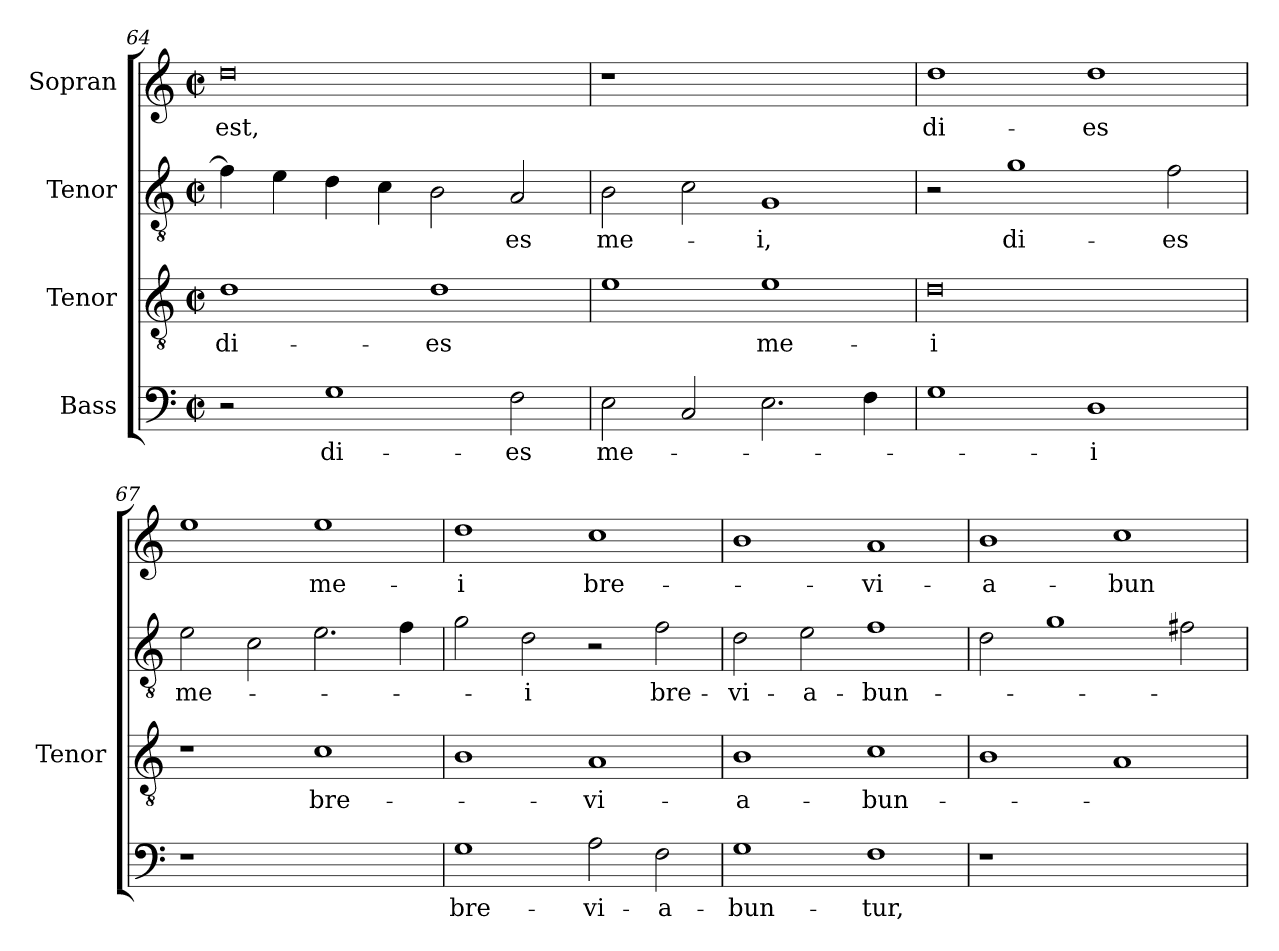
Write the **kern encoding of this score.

**kern	**text	**kern	**text	**kern	**text	**kern	**text
*part4	*part4	*part3	*part3	*part2	*part2	*part1	*part1
*staff4	*staff4	*staff3	*staff3	*staff2	*staff2	*staff1	*staff1
*I"Bass	*	*I"Tenor	*	*I"Tenor	*	*I"Sopran	*
*	*	*I'Tenor	*	*	*	*	*
!!LO:LB:g=z
*clefF4	*	*clefGv2	*	*clefGv2	*	*clefG2	*
*	*	*ITrd7c12	*	*ITrd7c12	*	*	*
*k[]	*	*k[]	*	*k[]	*	*k[]	*
*M2/2	*	*M2/2	*	*M2/2	*	*M2/2	*
*met(c|)	*	*met(c|)	*	*met(c|)	*	*met(c|)	*
=64	=64	=64	=64	=64	=64	=64	=64
!	!	!	!LO:LY:b:color=#000000	!	!	!	!
!	!	!	!	!	!	!	!LO:LY:b:color=#000000
2r	.	1Di	di-	4Fi\]	.	0ddi	est,
.	.	.	.	4Ei\	.	.	.
!	!LO:LY:b:color=#000000	!	!	!	!	!	!
1Gi	di-	.	.	4Di\	.	.	.
.	.	.	.	4Ci\	.	.	.
!	!	!	!LO:LY:b:color=#000000	!	!	!	!
.	.	1Di	-es	2BBi\	.	.	.
!	!LO:LY:b:color=#000000	!	!	!	!	!	!
!	!	!	!	!	!LO:LY:b:color=#000000	!	!
2Fi\	-es	.	.	2AAi/	-es	.	.
=65	=65	=65	=65	=65	=65	=65	=65
!	!LO:LY:b:color=#000000	!	!	!	!	!	!
!	!	!	!	!	!LO:LY:b:color=#000000	!LO:N:vis=1	!
2Ei\	me-	1Ei	.	2BBi\	me-	1r	.
2Ci/	.	.	.	2Ci\	.	.	.
!	!	!	!LO:LY:b:color=#000000	!	!	!	!
!	!	!	!	!	!LO:LY:b:color=#000000	!	!
2.Ei\	.	1Ei	me-	1GGi	-i,	1ryy	.
4Fi\	.	.	.	.	.	.	.
=66	=66	=66	=66	=66	=66	=66	=66
!	!	!	!LO:LY:b:color=#000000	!	!	!	!
!	!	!	!	!	!	!	!LO:LY:b:color=#000000
1Gi	.	0Di	-i	2r	.	1ddi	di-
!	!	!	!	!	!LO:LY:b:color=#000000	!	!
.	.	.	.	1Gi	di-	.	.
!	!LO:LY:b:color=#000000	!	!	!	!	!	!
!	!	!	!	!	!	!	!LO:LY:b:color=#000000
1Di	-i	.	.	.	.	1ddi	-es
!	!	!	!	!	!LO:LY:b:color=#000000	!	!
.	.	.	.	2Fi\	-es	.	.
=67	=67	=67	=67	=67	=67	=67	=67
!LO:N:vis=1	!	!	!	!	!	!	!
!	!	!	!	!	!LO:LY:b:color=#000000	!	!
1r	.	1r	.	2Ei\	me-	1eei	.
.	.	.	.	2Ci\	.	.	.
!	!	!	!LO:LY:b:color=#000000	!	!	!	!
!	!	!	!	!	!	!	!LO:LY:b:color=#000000
1ryy	.	1Ci	bre-	2.Ei\	.	1eei	me-
.	.	.	.	4Fi\	.	.	.
=68	=68	=68	=68	=68	=68	=68	=68
!	!LO:LY:b:color=#000000	!	!	!	!	!	!
!	!	!	!	!	!	!	!LO:LY:b:color=#000000
1Gi	bre-	1BBi	.	2Gi\	.	1ddi	-i
!	!	!	!	!	!LO:LY:b:color=#000000	!	!
.	.	.	.	2Di\	-i	.	.
!	!LO:LY:b:color=#000000	!	!	!	!	!	!
!	!	!	!LO:LY:b:color=#000000	!	!	!	!
!	!	!	!	!	!	!	!LO:LY:b:color=#000000
2Ai\	-vi-	1AAi	-vi-	2r	.	1cci	bre-
!	!LO:LY:b:color=#000000	!	!	!	!	!	!
!	!	!	!	!	!LO:LY:b:color=#000000	!	!
2Fi\	-a-	.	.	2Fi\	bre-	.	.
=69	=69	=69	=69	=69	=69	=69	=69
!	!LO:LY:b:color=#000000	!	!	!	!	!	!
!	!	!	!LO:LY:b:color=#000000	!	!	!	!
!	!	!	!	!	!LO:LY:b:color=#000000	!	!
1Gi	-bun-	1BBi	-a-	2Di\	-vi-	1bi	.
!	!	!	!	!	!LO:LY:b:color=#000000	!	!
.	.	.	.	2Ei\	-a-	.	.
!	!LO:LY:b:color=#000000	!	!	!	!	!	!
!	!	!	!LO:LY:b:color=#000000	!	!	!	!
!	!	!	!	!	!LO:LY:b:color=#000000	!	!
!	!	!	!	!	!	!	!LO:LY:b:color=#000000
1Fi	-tur,	1Ci	-bun-	1Fi	-bun-	1ai	-vi-
=70	=70	=70	=70	=70	=70	=70	=70
!LO:N:vis=1	!	!	!	!	!	!	!
!	!	!	!	!	!	!	!LO:LY:b:color=#000000
1r	.	1BBi	.	2Di\	.	1bi	-a-
.	.	.	.	1Gi	.	.	.
!	!	!	!	!	!	!	!LO:LY:b:color=#000000
1ryy	.	1AAi	.	.	.	1cci	-bun-
.	.	.	.	2F#Xi\	.	.	.
=	=	=	=	=	=	=	=
*-	*-	*-	*-	*-	*-	*-	*-
